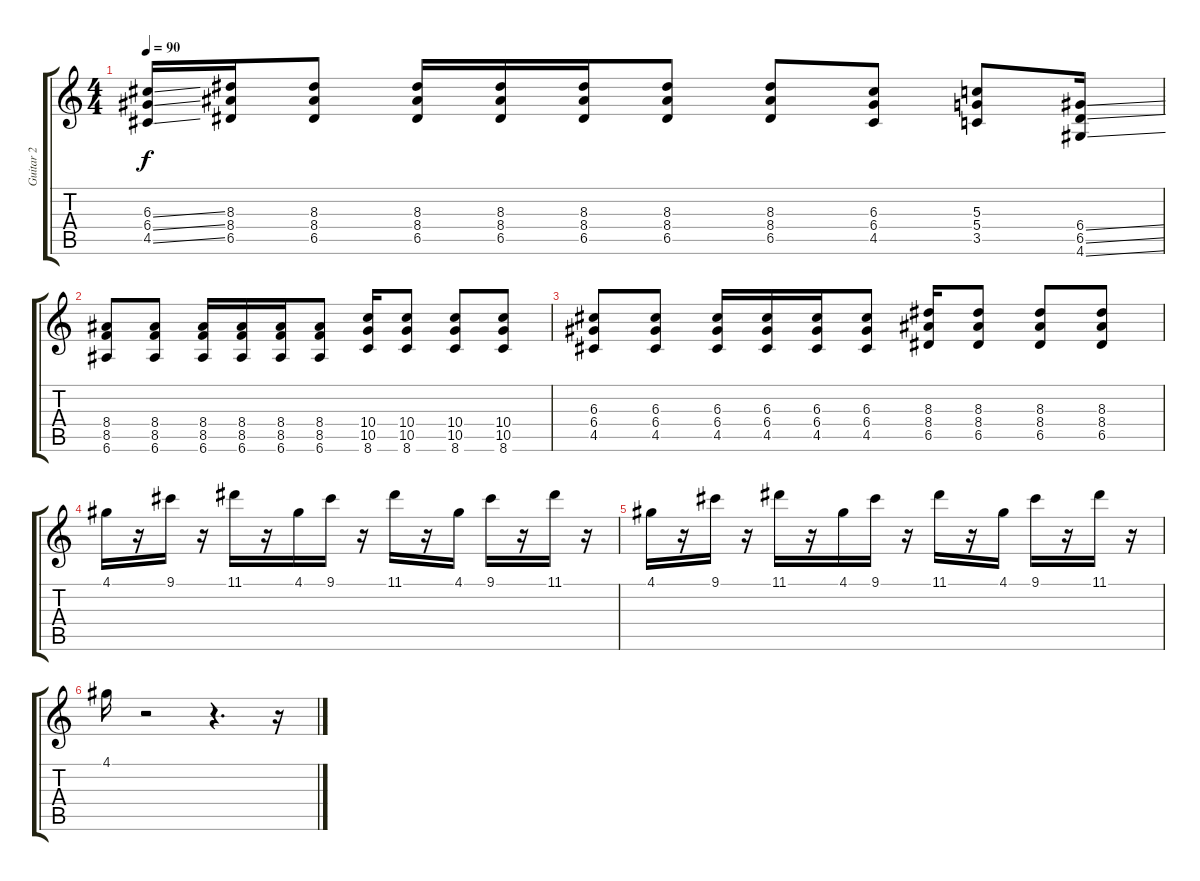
\track ("Guitar 2" "Guitar 2") {instrument overdrivenguitar}
\staff {score tabs}
\tuning (E4 B3 G3 D3 A2 E2) {hide}
\ts (4 4)
\tempo 90
\clef g2
\ks c
(6.3{ss} 6.4{ss} 4.5{ss}).16{dy f} (8.3 8.4 6.5).16 (8.3 8.4 6.5).8 (8.3 8.4 6.5).16 (8.3 8.4 6.5).16 (8.3 8.4 6.5).16 (8.3 8.4 6.5).8 (8.3 8.4 6.5).8 (6.3 6.4 4.5).8 (5.3 5.4 3.5).8 (6.4{ss} 6.5{ss} 4.6{ss}).16 |
(8.4 8.5 6.6).8 (8.4 8.5 6.6).8 (8.4 8.5 6.6).16 (8.4 8.5 6.6).16 (8.4 8.5 6.6).16 (8.4 8.5 6.6).8 (10.4 10.5 8.6).16 (10.4 10.5 8.6).8 (10.4 10.5 8.6).8 (10.4 10.5 8.6).8 |
(6.3 6.4 4.5).8 (6.3 6.4 4.5).8 (6.3 6.4 4.5).16 (6.3 6.4 4.5).16 (6.3 6.4 4.5).16 (6.3 6.4 4.5).8 (8.3 8.4 6.5).16 (8.3 8.4 6.5).8 (8.3 8.4 6.5).8 (8.3 8.4 6.5).8 |
4.1.16 r.16 9.1.16 r.16 11.1.16 r.16 4.1.16 9.1.16 r.16 11.1.16 r.16 4.1.16 9.1.16 r.16 11.1.16 r.16 |
4.1.16 r.16 9.1.16 r.16 11.1.16 r.16 4.1.16 9.1.16 r.16 11.1.16 r.16 4.1.16 9.1.16 r.16 11.1.16 r.16 |
4.1.16 r.2 r.4{d} r.16
